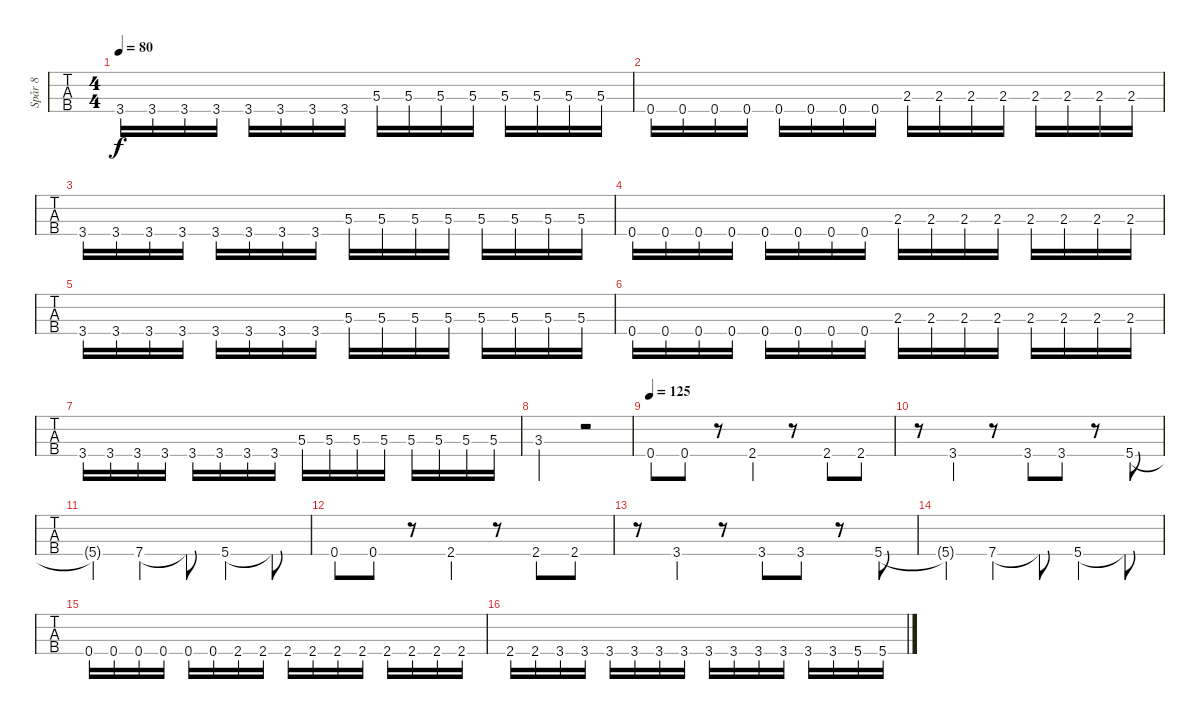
\track ("Spår 8" "Spår 8") {instrument electricbassfinger}
\staff {tabs}
\tuning (G2 D2 A1 E1) {hide}
\ts (4 4)
\tempo 80
\clef f4
\ks c
3.4.16{dy f} 3.4.16 3.4.16 3.4.16 3.4.16 3.4.16 3.4.16 3.4.16 5.3.16 5.3.16 5.3.16 5.3.16 5.3.16 5.3.16 5.3.16 5.3.16 |
0.4.16 0.4.16 0.4.16 0.4.16 0.4.16 0.4.16 0.4.16 0.4.16 2.3.16 2.3.16 2.3.16 2.3.16 2.3.16 2.3.16 2.3.16 2.3.16 |
3.4.16 3.4.16 3.4.16 3.4.16 3.4.16 3.4.16 3.4.16 3.4.16 5.3.16 5.3.16 5.3.16 5.3.16 5.3.16 5.3.16 5.3.16 5.3.16 |
0.4.16 0.4.16 0.4.16 0.4.16 0.4.16 0.4.16 0.4.16 0.4.16 2.3.16 2.3.16 2.3.16 2.3.16 2.3.16 2.3.16 2.3.16 2.3.16 |
3.4.16 3.4.16 3.4.16 3.4.16 3.4.16 3.4.16 3.4.16 3.4.16 5.3.16 5.3.16 5.3.16 5.3.16 5.3.16 5.3.16 5.3.16 5.3.16 |
0.4.16 0.4.16 0.4.16 0.4.16 0.4.16 0.4.16 0.4.16 0.4.16 2.3.16 2.3.16 2.3.16 2.3.16 2.3.16 2.3.16 2.3.16 2.3.16 |
3.4.16 3.4.16 3.4.16 3.4.16 3.4.16 3.4.16 3.4.16 3.4.16 5.3.16 5.3.16 5.3.16 5.3.16 5.3.16 5.3.16 5.3.16 5.3.16 |
3.3.2 r.2 |
\tempo 125
0.4.8 0.4.8 r.8 2.4.4 r.8 2.4.8 2.4.8 |
r.8 3.4.4 r.8 3.4.8 3.4.8 r.8 5.4.8 |
5.4{t}.4 7.4.4 7.4{t}.8 5.4.4 5.4{t}.8 |
0.4.8 0.4.8 r.8 2.4.4 r.8 2.4.8 2.4.8 |
r.8 3.4.4 r.8 3.4.8 3.4.8 r.8 5.4.8 |
5.4{t}.4 7.4.4 7.4{t}.8 5.4.4 5.4{t}.8 |
0.4.16 0.4.16 0.4.16 0.4.16 0.4.16 0.4.16 2.4.16 2.4.16 2.4.16 2.4.16 2.4.16 2.4.16 2.4.16 2.4.16 2.4.16 2.4.16 |
2.4.16 2.4.16 3.4.16 3.4.16 3.4.16 3.4.16 3.4.16 3.4.16 3.4.16 3.4.16 3.4.16 3.4.16 3.4.16 3.4.16 5.4.16 5.4.16
